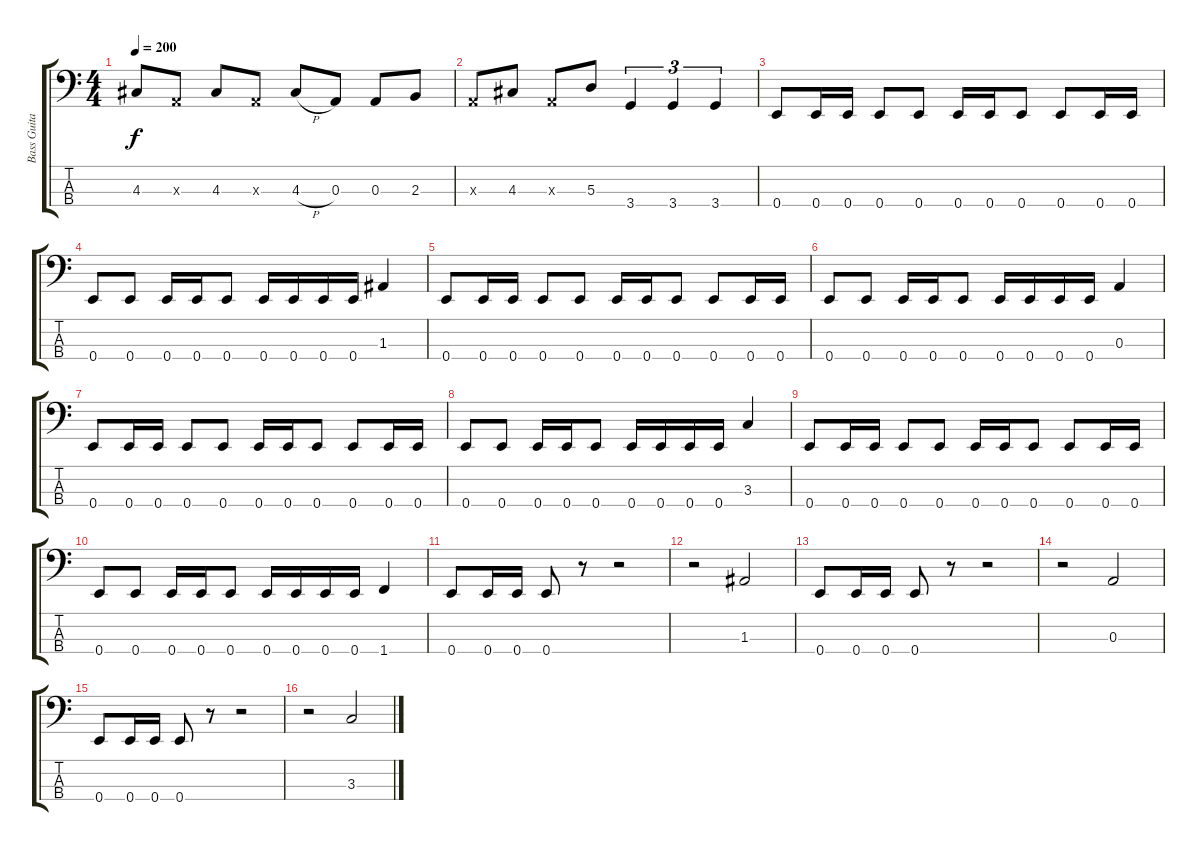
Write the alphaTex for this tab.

\track ("Bass Guitar" "Bass Guita") {instrument electricbassfinger}
\staff {score tabs}
\tuning (G2 D2 A1 E1) {hide}
\ts (4 4)
\tempo 200
\clef f4
\ks c
4.3.8{dy f} 0.3{x}.8 4.3.8 0.3{x}.8 4.3{h}.8 0.3.8 0.3.8 2.3.8 |
0.3{x}.8 4.3.8 0.3{x}.8 5.3.8 3.4.4{tu (3 2)} 3.4.4{tu (3 2)} 3.4.4{tu (3 2)} |
0.4.8 0.4.16 0.4.16 0.4.8 0.4.8 0.4.16 0.4.16 0.4.8 0.4.8 0.4.16 0.4.16 |
0.4.8 0.4.8 0.4.16 0.4.16 0.4.8 0.4.16 0.4.16 0.4.16 0.4.16 1.3.4 |
0.4.8 0.4.16 0.4.16 0.4.8 0.4.8 0.4.16 0.4.16 0.4.8 0.4.8 0.4.16 0.4.16 |
0.4.8 0.4.8 0.4.16 0.4.16 0.4.8 0.4.16 0.4.16 0.4.16 0.4.16 0.3.4 |
0.4.8 0.4.16 0.4.16 0.4.8 0.4.8 0.4.16 0.4.16 0.4.8 0.4.8 0.4.16 0.4.16 |
0.4.8 0.4.8 0.4.16 0.4.16 0.4.8 0.4.16 0.4.16 0.4.16 0.4.16 3.3.4 |
0.4.8 0.4.16 0.4.16 0.4.8 0.4.8 0.4.16 0.4.16 0.4.8 0.4.8 0.4.16 0.4.16 |
0.4.8 0.4.8 0.4.16 0.4.16 0.4.8 0.4.16 0.4.16 0.4.16 0.4.16 1.4.4 |
0.4.8 0.4.16 0.4.16 0.4.8 r.8 r.2 |
r.2 1.3.2 |
0.4.8 0.4.16 0.4.16 0.4.8 r.8 r.2 |
r.2 0.3.2 |
0.4.8 0.4.16 0.4.16 0.4.8 r.8 r.2 |
r.2 3.3.2
